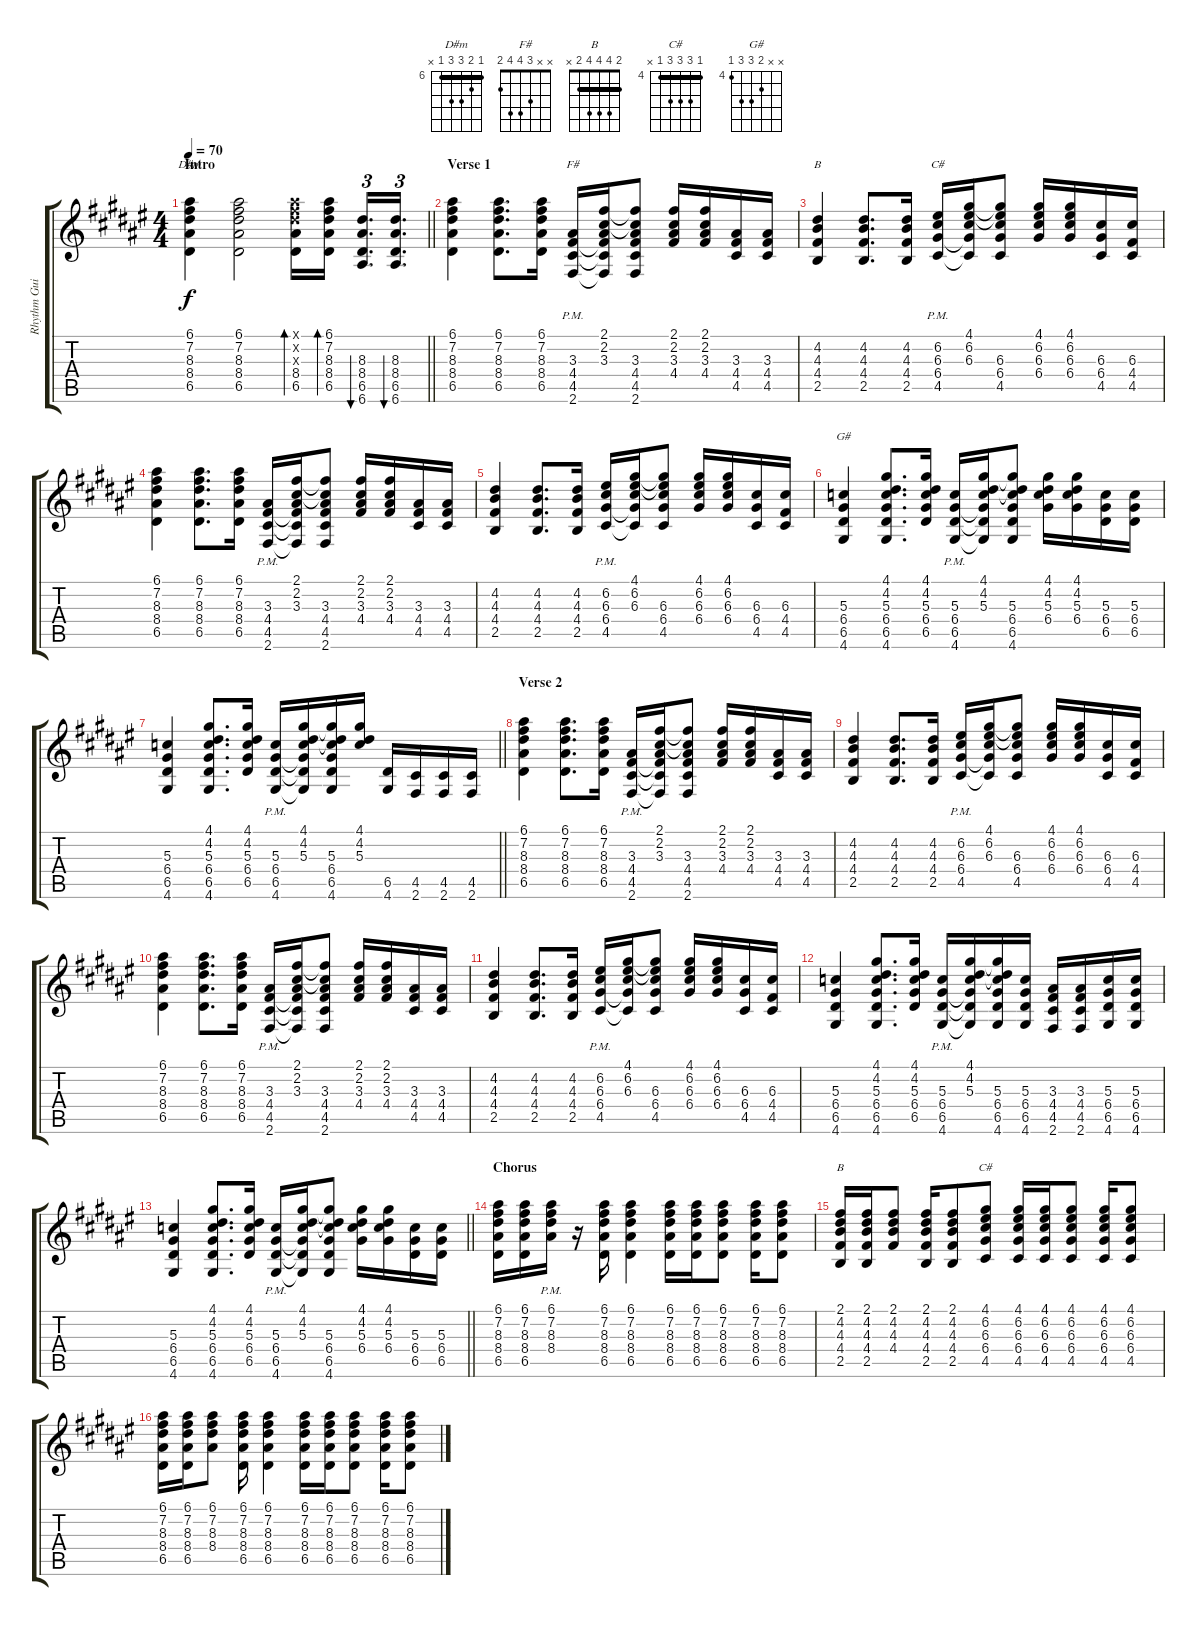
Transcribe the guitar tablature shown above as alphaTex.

\track ("Rhythm Guitar" "Rhythm Gui") {instrument acousticguitarnylon}
\staff {score tabs}
\tuning (E4 B3 G3 D3 A2 E2) {hide}
\chord ("D#m" 6 7 8 8 6 x) {firstfret 6 barre 6}
\chord ("F#" x x 3 4 4 2)
\chord ("B" x 4 4 4 2 x) {barre 4}
\chord ("C#" x 6 6 6 4 x) {firstfret 4 barre 6}
\chord ("G#" x x 5 6 6 4) {firstfret 4}
\chord ("B" 2 4 4 4 2 x) {barre 2}
\chord ("C#" 4 6 6 6 4 x) {firstfret 4 barre 4}
\ts (4 4)
\section ("" "Intro")
\tempo 70
\clef g2
\barLineRight lightlight
\ks d#minor
(6.1 7.2 8.3 8.4 6.5).4{ch "D#m" dy f instrument acousticguitarnylon} (6.1 7.2 8.3 8.4 6.5).2 (6.1{x} 7.2{x} 8.3{x} 8.4 6.5).16{bd 30} (6.1 7.2 8.3 8.4 6.5).16{bd 30 beam splitsecondary} (8.3 8.4 6.5 6.6).16{d tu (3 2) bu 30} (8.3 8.4 6.5 6.6).16{d tu (3 2) bu 30} |
\section ("" "Verse 1")
(6.1 7.2 8.3 8.4 6.5).4 (6.1 7.2 8.3 8.4 6.5).8{d} (6.1 7.2 8.3 8.4 6.5).16 (3.3{pm} 4.4{pm} 4.5{pm} 2.6{pm}).16{ch "F#"} (2.1 2.2 3.3 4.4{t} 4.5{t} 2.6{t}).16 (2.1{t} 2.2{t} 3.3 4.4 4.5 2.6).8 (2.1 2.2 3.3 4.4).16 (2.1 2.2 3.3 4.4).16 (3.3 4.4 4.5).16 (3.3 4.4 4.5).16 |
(4.2 4.3 4.4 2.5).4{ch "B"} (4.2 4.3 4.4 2.5).8{d} (4.2 4.3 4.4 2.5).16 (6.2 6.3{pm} 6.4{pm} 4.5{pm}).16{ch "C#"} (4.1 6.2 6.3 6.4{t} 4.5{t}).16 (4.1{t} 6.2{t} 6.3 6.4 4.5).8 (4.1 6.2 6.3 6.4).16 (4.1 6.2 6.3 6.4).16 (6.3 6.4 4.5).16 (6.3 4.4 4.5).16 |
(6.1 7.2 8.3 8.4 6.5).4 (6.1 7.2 8.3 8.4 6.5).8{d} (6.1 7.2 8.3 8.4 6.5).16 (3.3{pm} 4.4{pm} 4.5{pm} 2.6{pm}).16 (2.1 2.2 3.3 4.4{t} 4.5{t} 2.6{t}).16 (2.1{t} 2.2{t} 3.3 4.4 4.5 2.6).8 (2.1 2.2 3.3 4.4).16 (2.1 2.2 3.3 4.4).16 (3.3 4.4 4.5).16 (3.3 4.4 4.5).16 |
(4.2 4.3 4.4 2.5).4 (4.2 4.3 4.4 2.5).8{d} (4.2 4.3 4.4 2.5).16 (6.2 6.3{pm} 6.4{pm} 4.5{pm}).16 (4.1 6.2 6.3 6.4{t} 4.5{t}).16 (4.1{t} 6.2{t} 6.3 6.4 4.5).8 (4.1 6.2 6.3 6.4).16 (4.1 6.2 6.3 6.4).16 (6.3 6.4 4.5).16 (6.3 4.4 4.5).16 |
(5.3 6.4 6.5 4.6).4{ch "G#"} (4.1 4.2 5.3 6.4 6.5 4.6).8{d} (4.1 4.2 5.3 6.4 6.5).16 (5.3{pm} 6.4{pm} 6.5{pm} 4.6{pm}).16 (4.1 4.2 5.3 6.4{t} 6.5{t} 4.6{t}).16 (4.1{t} 4.2{t} 5.3 6.4 6.5 4.6).8 (4.1 4.2 5.3 6.4).16 (4.1 4.2 5.3 6.4).16 (5.3 6.4 6.5).16 (5.3 6.4 6.5).16 |
\barLineRight lightlight
(5.3 6.4 6.5 4.6).4 (4.1 4.2 5.3 6.4 6.5 4.6).8{d} (4.1 4.2 5.3 6.4 6.5).16 (5.3{pm} 6.4{pm} 6.5{pm} 4.6{pm}).16 (4.1 4.2 5.3 6.4{t} 6.5{t} 4.6{t}).16 (4.1{t} 4.2{t} 5.3 6.4 6.5 4.6).16 (4.1 4.2 5.3).16 (6.5 4.6).16 (4.5 2.6).16 (4.5 2.6).16 (4.5 2.6).16 |
\section ("" "Verse 2")
(6.1 7.2 8.3 8.4 6.5).4 (6.1 7.2 8.3 8.4 6.5).8{d} (6.1 7.2 8.3 8.4 6.5).16 (3.3{pm} 4.4{pm} 4.5{pm} 2.6{pm}).16 (2.1 2.2 3.3 4.4{t} 4.5{t} 2.6{t}).16 (2.1{t} 2.2{t} 3.3 4.4 4.5 2.6).8 (2.1 2.2 3.3 4.4).16 (2.1 2.2 3.3 4.4).16 (3.3 4.4 4.5).16 (3.3 4.4 4.5).16 |
(4.2 4.3 4.4 2.5).4 (4.2 4.3 4.4 2.5).8{d} (4.2 4.3 4.4 2.5).16 (6.2 6.3{pm} 6.4{pm} 4.5{pm}).16 (4.1 6.2 6.3 6.4{t} 4.5{t}).16 (4.1{t} 6.2{t} 6.3 6.4 4.5).8 (4.1 6.2 6.3 6.4).16 (4.1 6.2 6.3 6.4).16 (6.3 6.4 4.5).16 (6.3 4.4 4.5).16 |
(6.1 7.2 8.3 8.4 6.5).4 (6.1 7.2 8.3 8.4 6.5).8{d} (6.1 7.2 8.3 8.4 6.5).16 (3.3{pm} 4.4{pm} 4.5{pm} 2.6{pm}).16 (2.1 2.2 3.3 4.4{t} 4.5{t} 2.6{t}).16 (2.1{t} 2.2{t} 3.3 4.4 4.5 2.6).8 (2.1 2.2 3.3 4.4).16 (2.1 2.2 3.3 4.4).16 (3.3 4.4 4.5).16 (3.3 4.4 4.5).16 |
(4.2 4.3 4.4 2.5).4 (4.2 4.3 4.4 2.5).8{d} (4.2 4.3 4.4 2.5).16 (6.2 6.3{pm} 6.4{pm} 4.5{pm}).16 (4.1 6.2 6.3 6.4{t} 4.5{t}).16 (4.1{t} 6.2{t} 6.3 6.4 4.5).8 (4.1 6.2 6.3 6.4).16 (4.1 6.2 6.3 6.4).16 (6.3 6.4 4.5).16 (6.3 4.4 4.5).16 |
(5.3 6.4 6.5 4.6).4 (4.1 4.2 5.3 6.4 6.5 4.6).8{d} (4.1 4.2 5.3 6.4 6.5).16 (5.3{pm} 6.4{pm} 6.5{pm} 4.6{pm}).16 (4.1 4.2 5.3 6.4{t} 6.5{t} 4.6{t}).16 (4.1{t} 4.2{t} 5.3 6.4 6.5 4.6).16 (5.3 6.4 6.5 4.6).16 (3.3 4.4 4.5 2.6).16 (3.3 4.4 4.5 2.6).16 (5.3 6.4 6.5 4.6).16 (5.3 6.4 6.5 4.6).16 |
\barLineRight lightlight
(5.3 6.4 6.5 4.6).4 (4.1 4.2 5.3 6.4 6.5 4.6).8{d} (4.1 4.2 5.3 6.4 6.5).16 (5.3{pm} 6.4{pm} 6.5{pm} 4.6{pm}).16 (4.1 4.2 5.3 6.4{t} 6.5{t} 4.6{t}).16 (4.1{t} 4.2{t} 5.3 6.4 6.5 4.6).8 (4.1 4.2 5.3 6.4).16 (4.1 4.2 5.3 6.4).16 (5.3 6.4 6.5).16 (5.3 6.4 6.5).16 |
\section ("" "Chorus")
(6.1 7.2 8.3 8.4 6.5).16 (6.1 7.2 8.3 8.4 6.5).16 (6.1{pm} 7.2{pm} 8.3{pm} 8.4{pm}).16 r.16 (6.1 7.2 8.3 8.4 6.5).16 (6.1 7.2 8.3 8.4 6.5).4 (6.1 7.2 8.3 8.4 6.5).16 (6.1 7.2 8.3 8.4 6.5).16 (6.1 7.2 8.3 8.4 6.5).8 (6.1 7.2 8.3 8.4 6.5).16 (6.1 7.2 8.3 8.4 6.5).8 |
(2.1 4.2 4.3 4.4 2.5).16{ch "B"} (2.1 4.2 4.3 4.4 2.5).16 (2.1 4.2 4.3 4.4).8 (2.1 4.2 4.3 4.4 2.5).16 (2.1 4.2 4.3 4.4 2.5).8 (4.1 6.2 6.3 6.4 4.5).8{ch "C#"} (4.1 6.2 6.3 6.4 4.5).16 (4.1 6.2 6.3 6.4 4.5).16 (4.1 6.2 6.3 6.4 4.5).8 (4.1 6.2 6.3 6.4 4.5).16 (4.1 6.2 6.3 6.4 4.5).8 |
(6.1 7.2 8.3 8.4 6.5).16 (6.1 7.2 8.3 8.4 6.5).16 (6.1 7.2 8.3 8.4).8 (6.1 7.2 8.3 8.4 6.5).16 (6.1 7.2 8.3 8.4 6.5).4 (6.1 7.2 8.3 8.4 6.5).16 (6.1 7.2 8.3 8.4 6.5).16 (6.1 7.2 8.3 8.4 6.5).8 (6.1 7.2 8.3 8.4 6.5).16 (6.1 7.2 8.3 8.4 6.5).8
